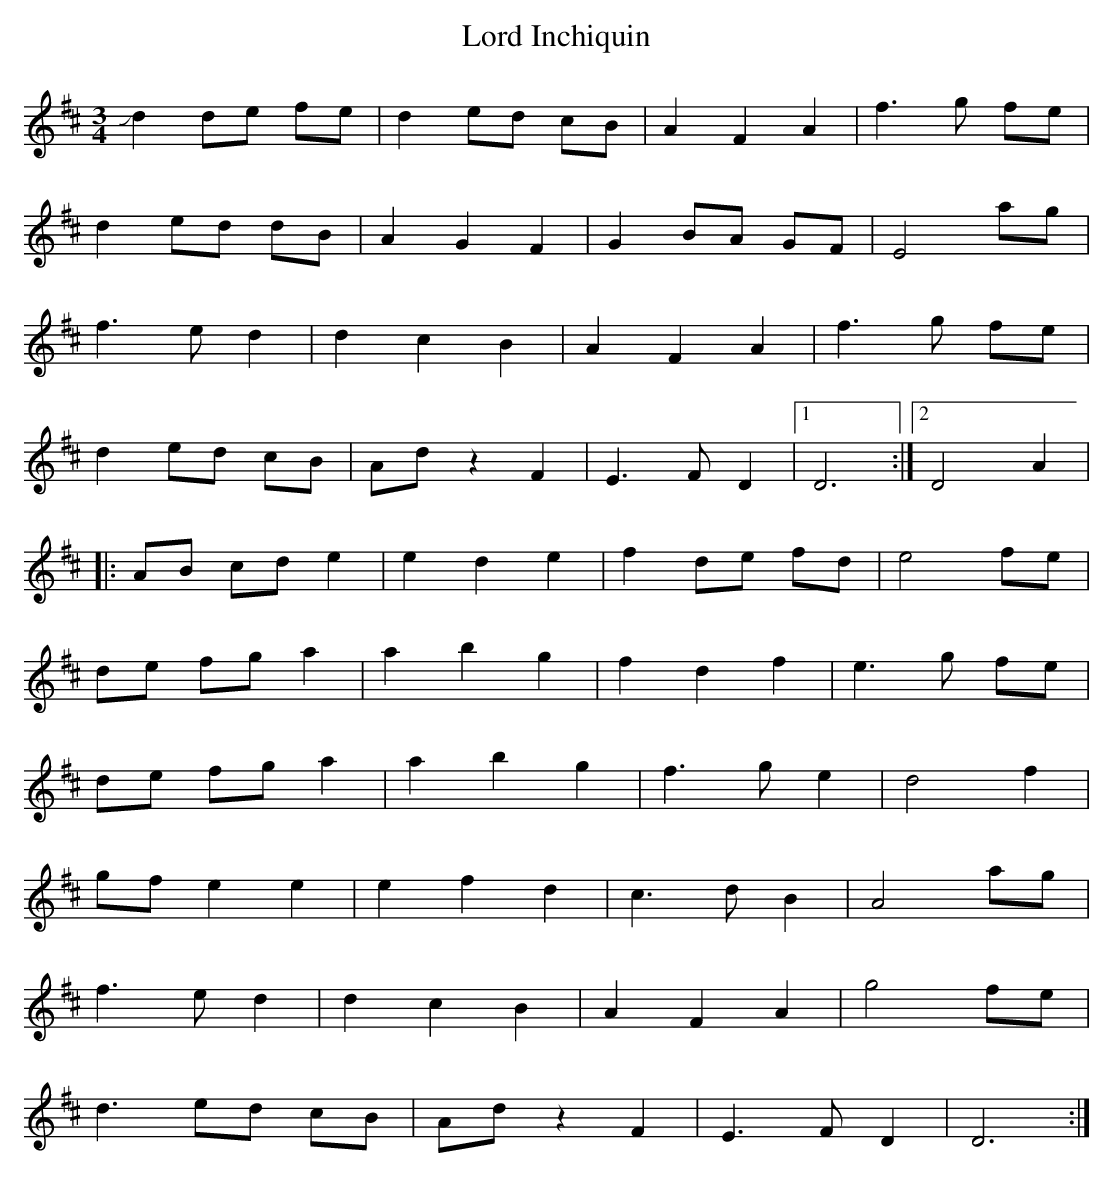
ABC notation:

X:1
U: ~ = !turn!
T:Lord Inchiquin
M:3/4
L:1/8
K:D
Jd2 de fe | d2 ed cB | A2 F2 A2 | f3 g fe |
d2 ed dB | A2 G2 F2 | G2 BA GF | E4 ag |
f3 e d2 | d2 c2 B2 | A2 F2 A2 | f3 g fe |
d2 ed cB | Ad z2 F2 | E3 F D2 | [1 D6 :|] [2 D4 A2 |
|: AB cd e2 | e2 d2 e2 | f2 de fd | e4 fe |
de fg a2 | a2 b2 g2 | f2 d2 f2 | e3 g fe |
de fg a2 | a2 b2 g2 | f3 g e2 | d4 f2 |
gf e2 e2 | e2 f2 d2 | c3 d B2 | A4 ag |
f3 e d2 | d2 c2 B2 | A2 F2 A2 | g4 fe |
d3 ed cB | Ad z2 F2 | E3 F D2 | D6 :|]
